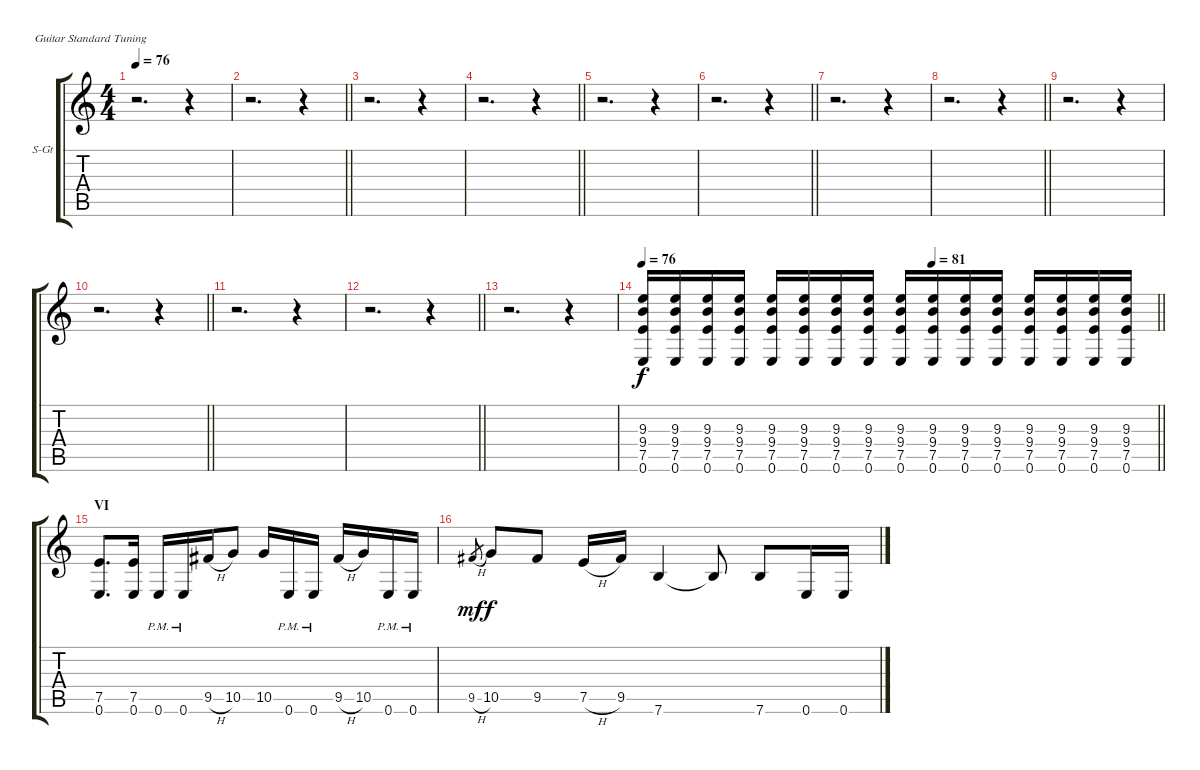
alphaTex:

\bracketExtendMode groupsimilarinstruments
\firstSystemTrackNameOrientation horizontal
\otherSystemsTrackNameOrientation horizontal
\track ("Peter Lindgren" "S-Gt") {instrument acousticguitarsteel}
\staff {score tabs}
\tuning (E4 B3 G3 D3 A2 E2)
\ts (4 4)
\tempo 76
\clef g2
\ks c
r.2{d dy f} r.4 |
\barLineRight lightlight
r.2{d} r.4 |
r.2{d} r.4 |
\barLineRight lightlight
r.2{d} r.4 |
r.2{d} r.4 |
\barLineRight lightlight
r.2{d} r.4 |
r.2{d} r.4 |
\barLineRight lightlight
r.2{d} r.4 |
r.2{d} r.4 |
\barLineRight lightlight
r.2{d} r.4 |
r.2{d} r.4 |
\barLineRight lightlight
r.2{d} r.4 |
r.2{d} r.4 |
\tempo 76
\tempo (81 0.5625)
\barLineRight lightlight
(9.3 9.4 7.5 0.6).16 (9.3 9.4 7.5 0.6).16 (9.3 9.4 7.5 0.6).16 (9.3 9.4 7.5 0.6).16 (9.3 9.4 7.5 0.6).16 (9.3 9.4 7.5 0.6).16 (9.3 9.4 7.5 0.6).16 (9.3 9.4 7.5 0.6).16 (9.3 9.4 7.5 0.6).16 (9.3 9.4 7.5 0.6).16 (9.3 9.4 7.5 0.6).16 (9.3 9.4 7.5 0.6).16 (9.3 9.4 7.5 0.6).16 (9.3 9.4 7.5 0.6).16 (9.3 9.4 7.5 0.6).16 (9.3 9.4 7.5 0.6).16 |
\section ("" "VI")
(7.5 0.6).8{d} (7.5 0.6).16 0.6{pm}.16 0.6{pm}.16 9.5{h}.16 10.5.8 10.5.16 0.6{pm}.16 0.6{pm}.16 9.5{h}.16 10.5.16 0.6{pm}.16 0.6{pm}.16 |
9.5{h}.8{gr dy mf} 10.5.8{dy f} 9.5.8 7.5{h}.16 9.5.16 7.6.4 7.6{t}.8 7.6.8 0.6.16 0.6.16
